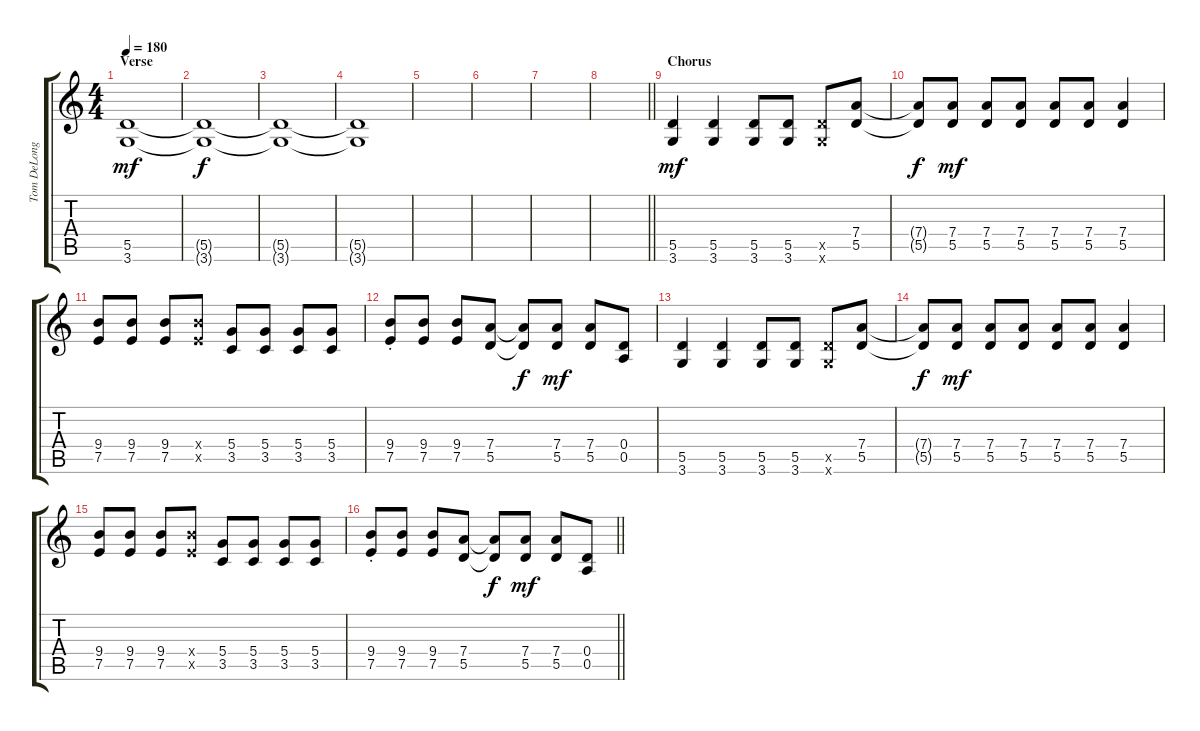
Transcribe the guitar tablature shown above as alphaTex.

\track ("Tom DeLonge 2" "Tom DeLong") {instrument electricguitarclean}
\staff {score tabs}
\tuning (E4 B3 G3 D3 A2 E2) {hide}
\ts (4 4)
\section ("" "Verse")
\tempo 180
\clef g2
\ks c
(5.5 3.6).1{dy mf} |
(5.5{t} 3.6{t}).1{dy f} |
(5.5{t} 3.6{t}).1 |
(5.5{t} 3.6{t}).1 |
|
|
|
\barLineRight lightlight
|
\section ("" "Chorus")
(5.5 3.6).4{dy mf} (5.5 3.6).4 (5.5 3.6).8 (5.5 3.6).8 (5.5{x} 3.6{x}).8 (7.4 5.5).8 |
(7.4{t} 5.5{t}).8{dy f} (7.4 5.5).8{dy mf} (7.4 5.5).8 (7.4 5.5).8 (7.4 5.5).8 (7.4 5.5).8 (7.4 5.5).4 |
(9.4 7.5).8 (9.4 7.5).8 (9.4 7.5).8 (9.4{x} 7.5{x}).8 (5.4 3.5).8 (5.4 3.5).8 (5.4 3.5).8 (5.4 3.5).8 |
(9.4 7.5{st}).8 (9.4 7.5).8 (9.4 7.5).8 (7.4 5.5).8 (7.4{t} 5.5{t}).8{dy f} (7.4 5.5).8{dy mf} (7.4 5.5).8 (0.4 0.5).8 |
(5.5 3.6).4 (5.5 3.6).4 (5.5 3.6).8 (5.5 3.6).8 (5.5{x} 3.6{x}).8 (7.4 5.5).8 |
(7.4{t} 5.5{t}).8{dy f} (7.4 5.5).8{dy mf} (7.4 5.5).8 (7.4 5.5).8 (7.4 5.5).8 (7.4 5.5).8 (7.4 5.5).4 |
(9.4 7.5).8 (9.4 7.5).8 (9.4 7.5).8 (9.4{x} 7.5{x}).8 (5.4 3.5).8 (5.4 3.5).8 (5.4 3.5).8 (5.4 3.5).8 |
\barLineRight lightlight
(9.4 7.5{st}).8 (9.4 7.5).8 (9.4 7.5).8 (7.4 5.5).8 (7.4{t} 5.5{t}).8{dy f} (7.4 5.5).8{dy mf} (7.4 5.5).8 (0.4 0.5).8
